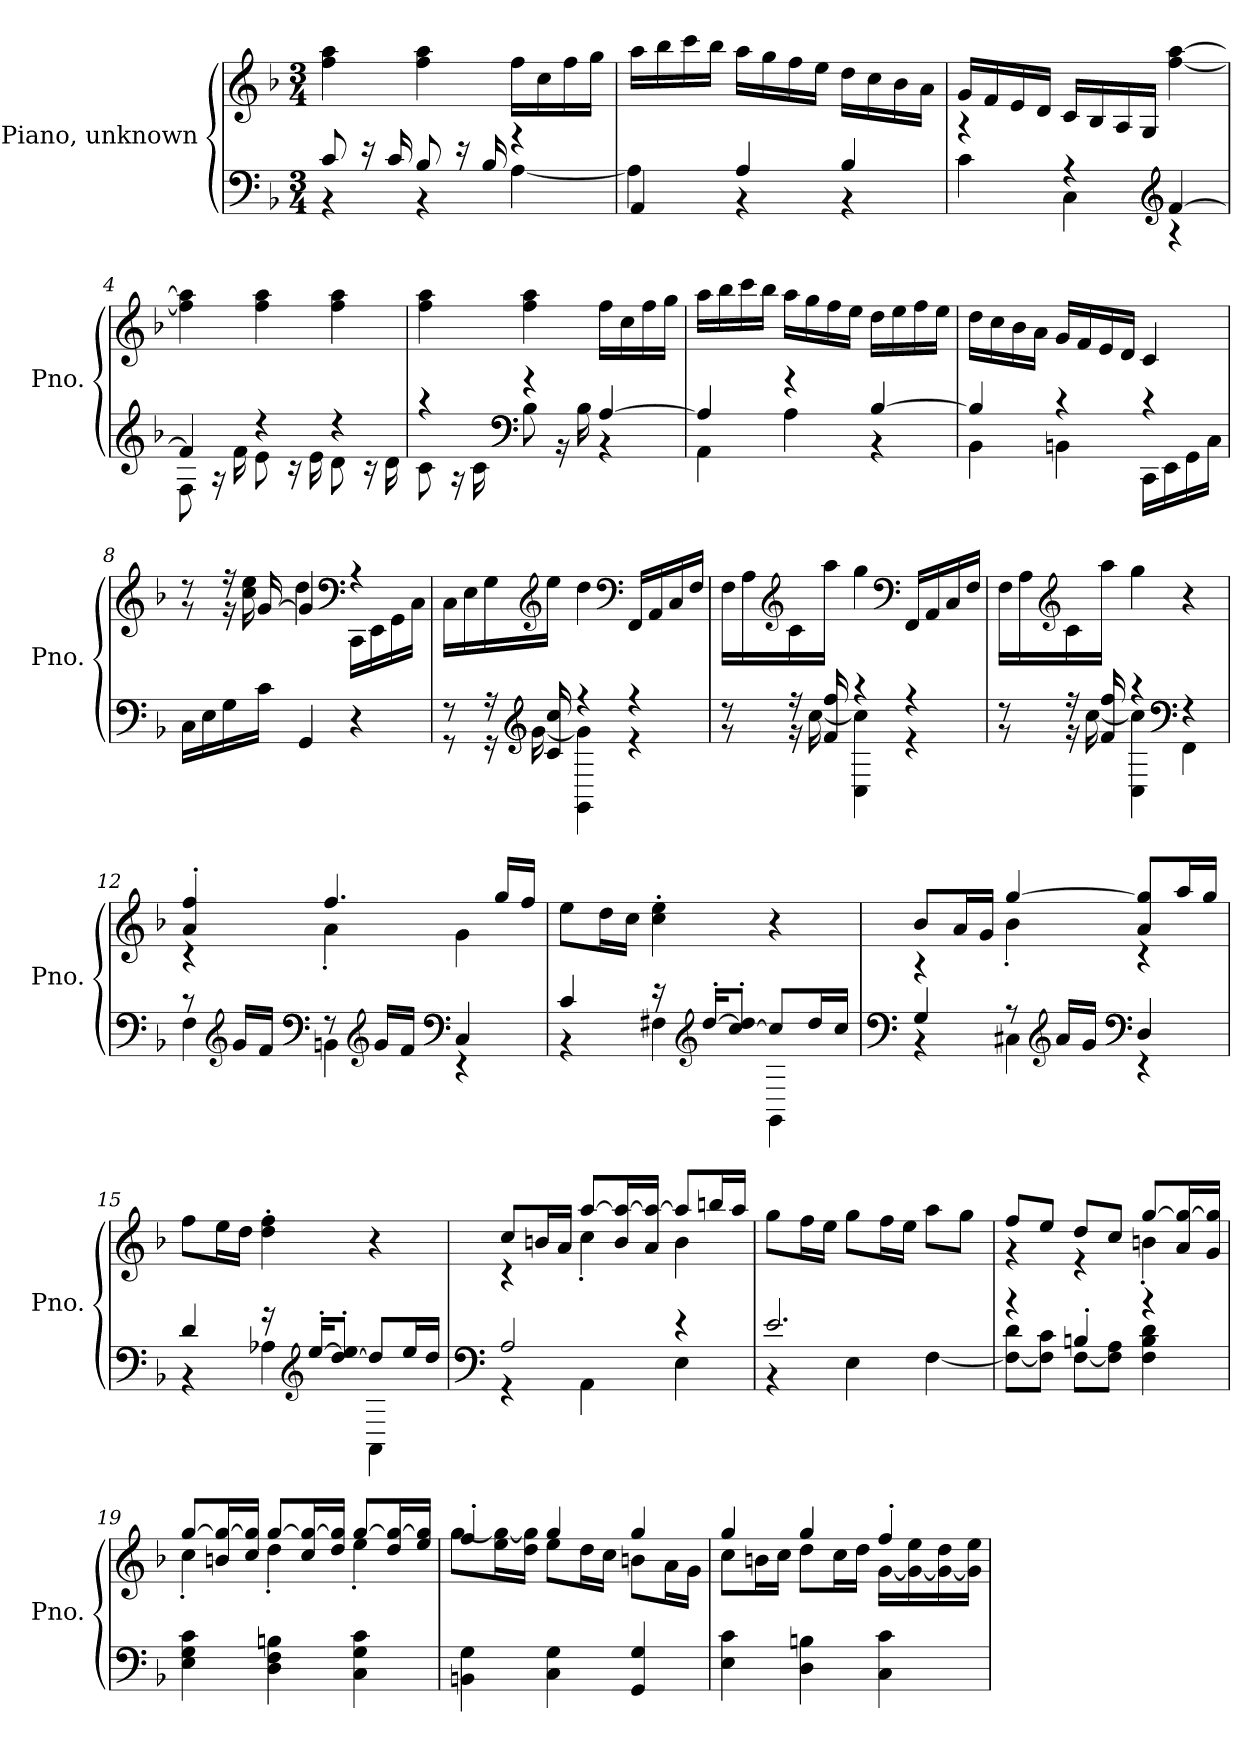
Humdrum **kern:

**kern	**kern
*part1	*part1
*staff2	*staff1
*I"Piano, unknown	*
*I'Pno.	*
*clefF4	*clefG2
*k[b-]	*k[b-]
*M3/4	*M3/4
*MM110	*MM110
=1	=1
*^	*
8c/	4r	4ff\ 4aa\
16r	.	.
16c/	.	.
8B-/	4r	4ff\ 4aa\
16r	.	.
16B-/	.	.
4r	[4A\	16ff\LL
.	.	16cc\
.	.	16ff\
.	.	16gg\JJ
=2	=2	=2
4AA/	4A\]	16aa\LL
.	.	16bb-\
.	.	16ccc\
.	.	16bb-\JJ
4A/	4r	16aa\LL
.	.	16gg\
.	.	16ff\
.	.	16ee\JJ
4B-/	4r	16dd\LL
.	.	16cc\
.	.	16b-\
.	.	16a\JJ
=3	=3	=3
4r	4c\	16g/LL
.	.	16f/
.	.	16e/
.	.	16d/JJ
4r	4C\	16c/LL
.	.	16B-/
.	.	16A/
.	.	16G/JJ
*clefG2	*	*
[4f/	4r	[4ff\ [4aa\
!!LO:LB:g=z
=4	=4	=4
4f/]	8F\	4ff\] 4aa\]
.	16r	.
.	16f\	.
4r	8e\	4ff\ 4aa\
.	16r	.
.	16e\	.
4r	8d\	4ff\ 4aa\
.	16r	.
.	16d\	.
=5	=5	=5
4r	8c\	4ff\ 4aa\
.	16r	.
.	16c\	.
*clefF4	*	*
4r	8B-\	4ff\ 4aa\
.	16r	.
.	16B-\	.
[4A/	4r	16ff\LL
.	.	16cc\
.	.	16ff\
.	.	16gg\JJ
=6	=6	=6
4A/]	4AA\	16aa\LL
.	.	16bb-\
.	.	16ccc\
.	.	16bb-\JJ
4r	4A\	16aa\LL
.	.	16gg\
.	.	16ff\
.	.	16ee\JJ
[4B-/	4r	16dd\LL
.	.	16ee\
.	.	16ff\
.	.	16ee\JJ
!!LO:LB:g=z
=7	=7	=7
4B-/]	4BB-\	16dd\LL
.	.	16cc\
.	.	16b-\
.	.	16a\JJ
4r	4BBn\	16g/LL
.	.	16f/
.	.	16e/
.	.	16d/JJ
4r	16CC\LL	4c/
.	16EE\	.
.	16GG\	.
.	16C\JJ	.
*v	*v	*
=8	=8
*	*^
16C\LL	8r	8r
16E\	.	.
16G\	16r	16r
16c\JJ	[16g/	16cc\ 16ee\
4GG/	4g/]	4dd\
*	*clefF4	*
4r	4r	16CC\LL
.	.	16EE\
.	.	16GG\
.	.	16C\JJ
*	*v	*v
=9	=9
*^	*
8r	8r	16C\LL
.	.	16E\
16r	16r	16G\
*clefG2	*	*clefG2
16c/ 16cc/	[16g\	16ee\JJ
4r	4GG\ 4g\]	4dd\
*	*	*clefF4
4r	4r	16FF/LL
.	.	16AA/
.	.	16C/
.	.	16F/JJ
!!LO:LB:g=z
=10	=10	=10
8r	8r	16F\LL
.	.	16A\
*	*	*clefG2
16r	16r	16c\
16f/ 16ff/	[16cc\	16aa\JJ
4r	4C\ 4cc\]	4gg\
*	*	*clefF4
4r	4r	16FF/LL
.	.	16AA/
.	.	16C/
.	.	16F/JJ
=11	=11	=11
8r	8r	16F\LL
.	.	16A\
*	*	*clefG2
16r	16r	16c\
16f/ 16ff/	[16cc\	16aa\JJ
4r	4C\ 4cc\]	4gg\
*clefF4	*	*
4r	4FF\	4r
=12	=12	=12
*	*	*^
8r	4F\	4a/' 4ff/'	4r
*clefG2	*	*	*
16g/LL	.	.	.
16f/JJ	.	.	.
*clefF4	*	*	*
8r	4BBn\	4.ff/	4a'\
*clefG2	*	*	*
16g/LL	.	.	.
16f/JJ	.	.	.
*clefF4	*	*	*
4C/	4r	.	4g\
.	.	16gg/LL	.
.	.	16ff/JJ	.
*	*	*v	*v
!!LO:LB:g=z
=13	=13	=13
4c/	4r	8ee\L
.	.	16dd\L
.	.	16cc\JJ
16r	4F#X\	4cc\' 4ee\'
*clefG2	*	*
[16dd'/KL	.	.
[8cc/' 8dd/]'J	.	.
8cc/L]	4GG\	4r
16dd/L	.	.
16cc/JJ	.	.
=14	=14	=14
*clefF4	*	*
*	*	*^
4G/	4r	8b-/L	4r
.	.	16a/L	.
.	.	16g/JJ	.
8r	4C#X\	[4gg/	4b-'\
*clefG2	*	*	*
16a/LL	.	.	.
16g/JJ	.	.	.
*clefF4	*	*	*
4D/	4r	8a/ 8gg/]L	4r
.	.	16aa/L	.
.	.	16gg/JJ	.
*	*	*v	*v
=15	=15	=15
4d/	4r	8ff\L
.	.	16ee\L
.	.	16dd\JJ
16r	4A-X\	4dd\' 4ff\'
*clefG2	*	*
[16ee'/KL	.	.
[8dd/' 8ee/]'J	.	.
8dd/L]	4AA\	4r
16ee/L	.	.
16dd/JJ	.	.
!!LO:LB:g=z
=16	=16	=16
*clefF4	*	*
*	*	*^
2A/	4r	8cc/L	4r
.	.	16bn/L	.
.	.	16a/JJ	.
.	4AA\	[8aa/L	4cc'\
.	.	16b/ 16aa/_L	.
.	.	16a/ 16aa/_JJ	.
4r	4E\	8aa/L]	4b\
.	.	16bbn/L	.
.	.	16aa/JJ	.
*	*	*v	*v
=17	=17	=17
2.e/	4r	8gg\L
.	.	16ff\L
.	.	16ee\JJ
.	4E\	8gg\L
.	.	16ff\L
.	.	16ee\JJ
.	[4F\	8aa\L
.	.	8gg\J
=18	=18	=18
*	*	*^
4r	8F\_ 8d\L	8ff/L	4r
.	8F\] 8c\J	8ee/J	.
4Bn'/	[8F\L	8dd/L	4r
.	8F\] 8A\J	8cc/J	.
4r	4F\ 4B\ 4d\	[8gg/L	4bn'\
.	.	16a/ 16gg/_L	.
.	.	16g/ 16gg/]JJ	.
*v	*v	*	*
!!LO:PB:g=z	!!
=19	=19	=19
4E\ 4G\ 4c\	[8gg/L	4cc'\
.	16bn/ 16gg/_L	.
.	16cc/ 16gg/]JJ	.
4D\ 4F\ 4Bn\	[8gg/L	4dd'\
.	16cc/ 16gg/_L	.
.	16dd/ 16gg/]JJ	.
4C\ 4G\ 4c\	[8gg/L	4ee'\
.	16dd/ 16gg/_L	.
.	16ee/ 16gg/]JJ	.
=20	=20	=20
4BBn\ 4G\	4ff'/	[8gg\L
.	.	16ee\ 16gg\_L
.	.	16dd\ 16gg\]JJ
4C\ 4G\	4gg/	8ee\L
.	.	16dd\L
.	.	16cc\JJ
4GG/ 4G/	4gg/	8bn\L
.	.	16a\L
.	.	16g\JJ
=21	=21	=21
4E\ 4c\	4gg/	8cc\L
.	.	16bn\L
.	.	16cc\JJ
4D\ 4Bn\	4gg/	8dd\L
.	.	16cc\L
.	.	16dd\JJ
4C\ 4c\	4ff'/	[16g\LL
.	.	16g\_ 16ee\
.	.	16g\_ 16dd\
.	.	16g\] 16ee\JJ
*	*v	*v
=	=
*-	*-
